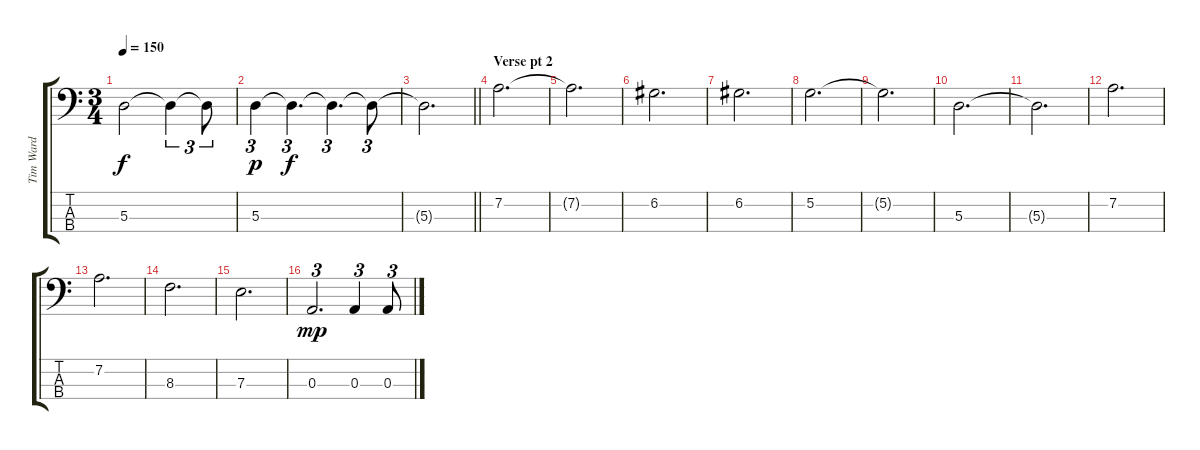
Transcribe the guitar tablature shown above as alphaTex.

\track ("Tim Ward" "Tim Ward") {instrument electricbassfinger}
\staff {score tabs}
\tuning (G2 D2 A1 E1) {hide}
\ts (3 4)
\tempo 150
\clef f4
\ks c
5.3{t}.2{dy f} 5.3{t}.4{tu (3 2)} 5.3{t}.8{tu (3 2)} |
5.3.4{tu (3 2) dy p} 5.3{t}.4{d tu (3 2) dy f} 5.3{t}.4{d tu (3 2)} 5.3{t}.8{tu (3 2)} |
\barLineRight lightlight
5.3{t}.2{d} |
\section ("" "Verse pt 2")
7.2.2{d} |
7.2{t}.2{d} |
6.2.2{d} |
6.2.2{d} |
5.2.2{d} |
5.2{t}.2{d} |
5.3.2{d} |
5.3{t}.2{d} |
7.2.2{d} |
7.2.2{d} |
8.3.2{d} |
7.3.2{d} |
0.3.2{d tu (3 2) dy mp} 0.3.4{tu (3 2)} 0.3.8{tu (3 2)}
